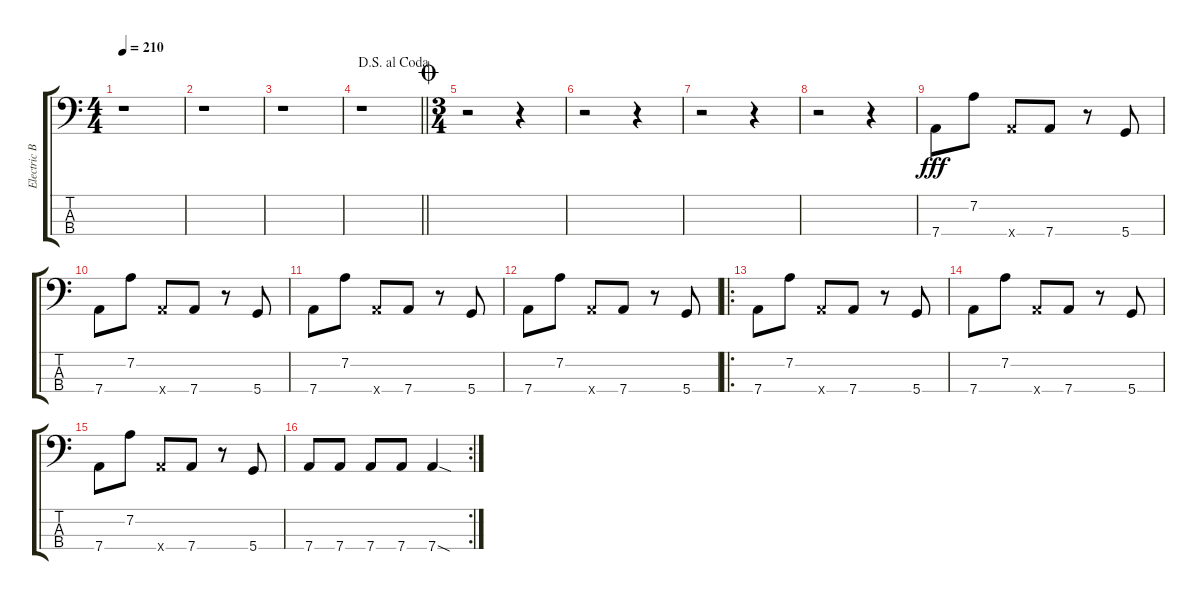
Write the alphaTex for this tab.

\track ("Electric Bass 1" "Electric B") {instrument slapbass2}
\staff {score tabs}
\tuning (G2 D2 A1 D1) {hide}
\ts (4 4)
\tempo 210
\clef f4
\ks c
r.1{dy fff} |
r.1 |
r.1 |
\jump dalsegnoalcoda
\barLineRight lightlight
r.1 |
\ts (3 4)
\jump coda
r.2 r.4 |
r.2 r.4 |
r.2 r.4 |
r.2 r.4 |
7.4.8 7.2.8 7.4{x}.8 7.4.8 r.8 5.4.8 |
7.4.8 7.2.8 7.4{x}.8 7.4.8 r.8 5.4.8 |
7.4.8 7.2.8 7.4{x}.8 7.4.8 r.8 5.4.8 |
7.4.8 7.2.8 7.4{x}.8 7.4.8 r.8 5.4.8 |
\ro
7.4.8 7.2.8 7.4{x}.8 7.4.8 r.8 5.4.8 |
7.4.8 7.2.8 7.4{x}.8 7.4.8 r.8 5.4.8 |
7.4.8 7.2.8 7.4{x}.8 7.4.8 r.8 5.4.8 |
\rc 2
7.4.8 7.4.8 7.4.8 7.4.8 7.4{sod}.4
